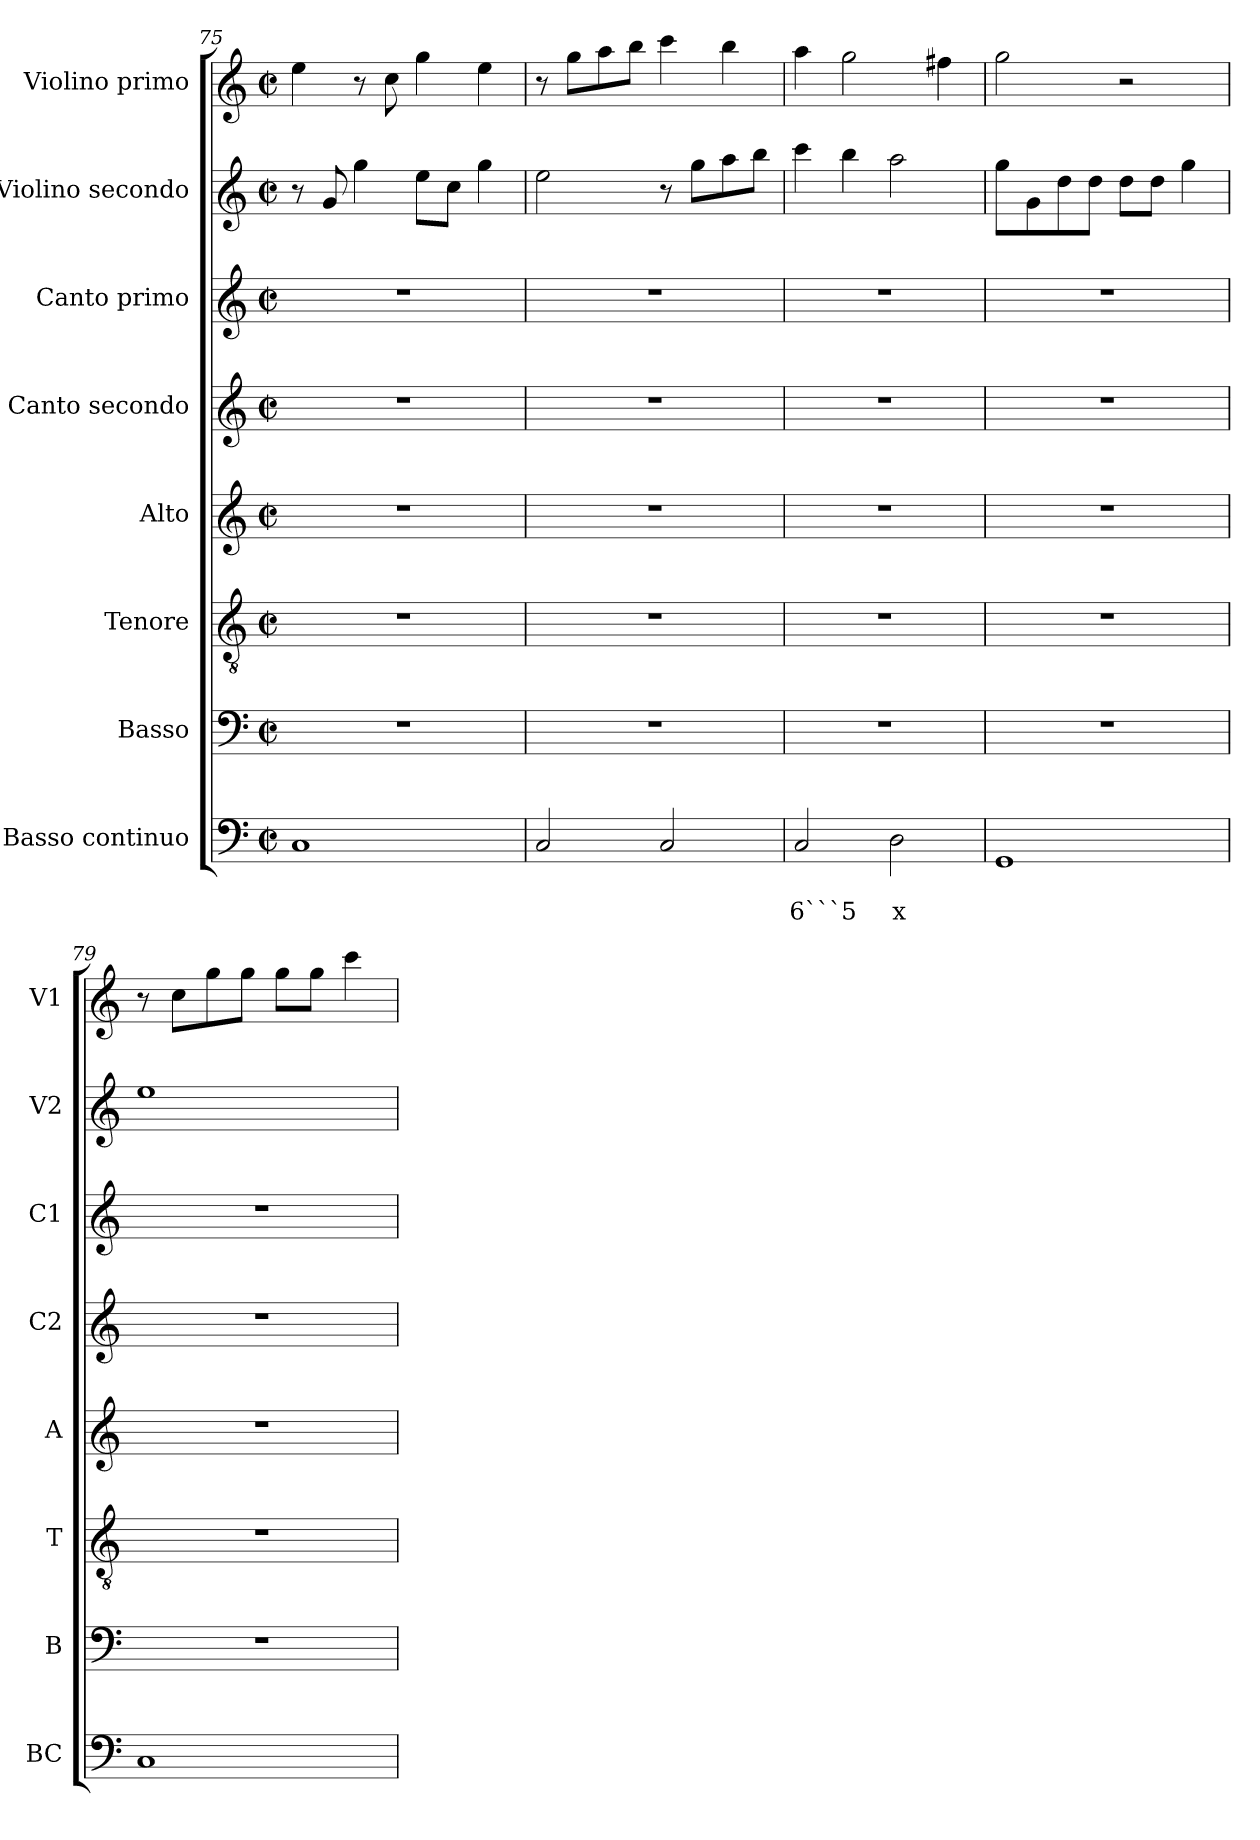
**kern	**text	**text	**kern	**kern	**kern	**kern	**kern	**kern	**kern
*part8	*part8	*part8	*part7	*part6	*part5	*part4	*part3	*part2	*part1
*staff8	*staff8	*staff8	*staff7	*staff6	*staff5	*staff4	*staff3	*staff2	*staff1
*I"Basso continuo	*	*	*I"Basso	*I"Tenore	*I"Alto	*I"Canto secondo	*I"Canto primo	*I"Violino secondo	*I"Violino primo
*I'BC	*	*	*I'B	*I'T	*I'A	*I'C2	*I'C1	*I'V2	*I'V1
*clefF4	*	*	*clefF4	*clefGv2	*clefG2	*clefG2	*clefG2	*clefG2	*clefG2
*k[]	*	*	*k[]	*k[]	*k[]	*k[]	*k[]	*k[]	*k[]
*C:	*	*	*C:	*C:	*C:	*C:	*C:	*C:	*C:
*M2/2	*	*	*M2/2	*M2/2	*M2/2	*M2/2	*M2/2	*M2/2	*M2/2
*met(c|)	*	*	*met(c|)	*met(c|)	*met(c|)	*met(c|)	*met(c|)	*met(c|)	*met(c|)
=75	=75	=75	=75	=75	=75	=75	=75	=75	=75
1C	.	.	1r	1r	1r	1r	1r	8r	4ee\
.	.	.	.	.	.	.	.	8g/	.
.	.	.	.	.	.	.	.	4gg\	8r
.	.	.	.	.	.	.	.	.	8cc\
.	.	.	.	.	.	.	.	8ee\L	4gg\
.	.	.	.	.	.	.	.	8cc\J	.
.	.	.	.	.	.	.	.	4gg\	4ee\
=76	=76	=76	=76	=76	=76	=76	=76	=76	=76
2C/	.	.	1r	1r	1r	1r	1r	2ee\	8r
.	.	.	.	.	.	.	.	.	8gg\L
.	.	.	.	.	.	.	.	.	8aa\
.	.	.	.	.	.	.	.	.	8bb\J
2C/	.	.	.	.	.	.	.	8r	4ccc\
.	.	.	.	.	.	.	.	8gg\L	.
.	.	.	.	.	.	.	.	8aa\	4bb\
.	.	.	.	.	.	.	.	8bb\J	.
=77	=77	=77	=77	=77	=77	=77	=77	=77	=77
!	!	!LO:LY:b	!	!	!	!	!	!	!
2C/	.	6```5	1r	1r	1r	1r	1r	4ccc\	4aa\
.	.	.	.	.	.	.	.	4bb\	2gg\
!	!	!LO:LY:b	!	!	!	!	!	!	!
2D\	.	x	.	.	.	.	.	2aa\	.
.	.	.	.	.	.	.	.	.	4ff#X\
!!LO:LB:g=z
=78	=78	=78	=78	=78	=78	=78	=78	=78	=78
1GG	.	.	1r	1r	1r	1r	1r	8gg\L	2gg\
.	.	.	.	.	.	.	.	8g\	.
.	.	.	.	.	.	.	.	8dd\	.
.	.	.	.	.	.	.	.	8dd\J	.
.	.	.	.	.	.	.	.	8dd\L	2r
.	.	.	.	.	.	.	.	8dd\J	.
.	.	.	.	.	.	.	.	4gg\	.
=79	=79	=79	=79	=79	=79	=79	=79	=79	=79
1C	.	.	1r	1r	1r	1r	1r	1ee	8r
.	.	.	.	.	.	.	.	.	8cc\L
.	.	.	.	.	.	.	.	.	8gg\
.	.	.	.	.	.	.	.	.	8gg\J
.	.	.	.	.	.	.	.	.	8gg\L
.	.	.	.	.	.	.	.	.	8gg\J
.	.	.	.	.	.	.	.	.	4ccc\
=	=	=	=	=	=	=	=	=	=
*-	*-	*-	*-	*-	*-	*-	*-	*-	*-
